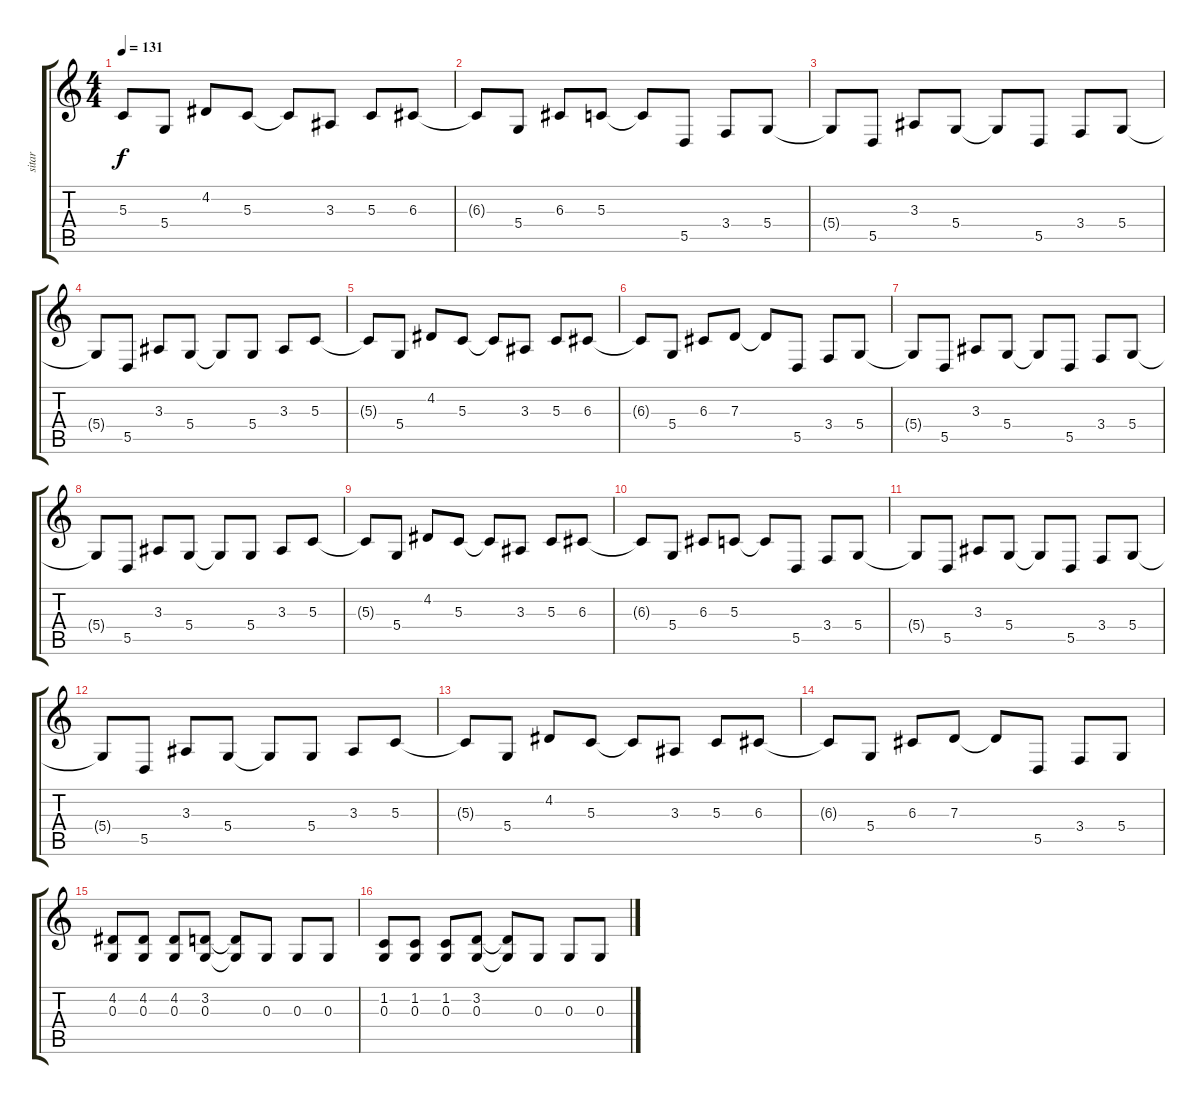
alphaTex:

\track ("sitar" "sitar") {instrument sitar}
\staff {score tabs}
\tuning (E4 B3 G3 D3 A2 D2) {hide}
\ts (4 4)
\tempo 131
\clef g2
\ks c
5.3{t}.8{dy f} 5.4.8 4.2.8 5.3.8 5.3{t}.8 3.3.8 5.3.8 6.3.8 |
6.3{t}.8 5.4.8 6.3.8 5.3.8 5.3{t}.8 5.5.8 3.4.8 5.4.8 |
5.4{t}.8 5.5.8 3.3.8 5.4.8 5.4{t}.8 5.5.8 3.4.8 5.4.8 |
5.4{t}.8 5.5.8 3.3.8 5.4.8 5.4{t}.8 5.4.8 3.3.8 5.3.8 |
5.3{t}.8 5.4.8 4.2.8 5.3.8 5.3{t}.8 3.3.8 5.3.8 6.3.8 |
6.3{t}.8 5.4.8 6.3.8 7.3.8 7.3{t}.8 5.5.8 3.4.8 5.4.8 |
5.4{t}.8 5.5.8 3.3.8 5.4.8 5.4{t}.8 5.5.8 3.4.8 5.4.8 |
5.4{t}.8 5.5.8 3.3.8 5.4.8 5.4{t}.8 5.4.8 3.3.8 5.3.8 |
5.3{t}.8 5.4.8 4.2.8 5.3.8 5.3{t}.8 3.3.8 5.3.8 6.3.8 |
6.3{t}.8 5.4.8 6.3.8 5.3.8 5.3{t}.8 5.5.8 3.4.8 5.4.8 |
5.4{t}.8 5.5.8 3.3.8 5.4.8 5.4{t}.8 5.5.8 3.4.8 5.4.8 |
5.4{t}.8 5.5.8 3.3.8 5.4.8 5.4{t}.8 5.4.8 3.3.8 5.3.8 |
5.3{t}.8 5.4.8 4.2.8 5.3.8 5.3{t}.8 3.3.8 5.3.8 6.3.8 |
6.3{t}.8 5.4.8 6.3.8 7.3.8 7.3{t}.8 5.5.8 3.4.8 5.4.8 |
(4.2 0.3).8 (4.2 0.3).8 (4.2 0.3).8 (3.2 0.3).8 (3.2{t} 0.3{t}).8 0.3.8 0.3.8 0.3.8 |
(1.2 0.3).8 (1.2 0.3).8 (1.2 0.3).8 (3.2 0.3).8 (3.2{t} 0.3{t}).8 0.3.8 0.3.8 0.3.8
